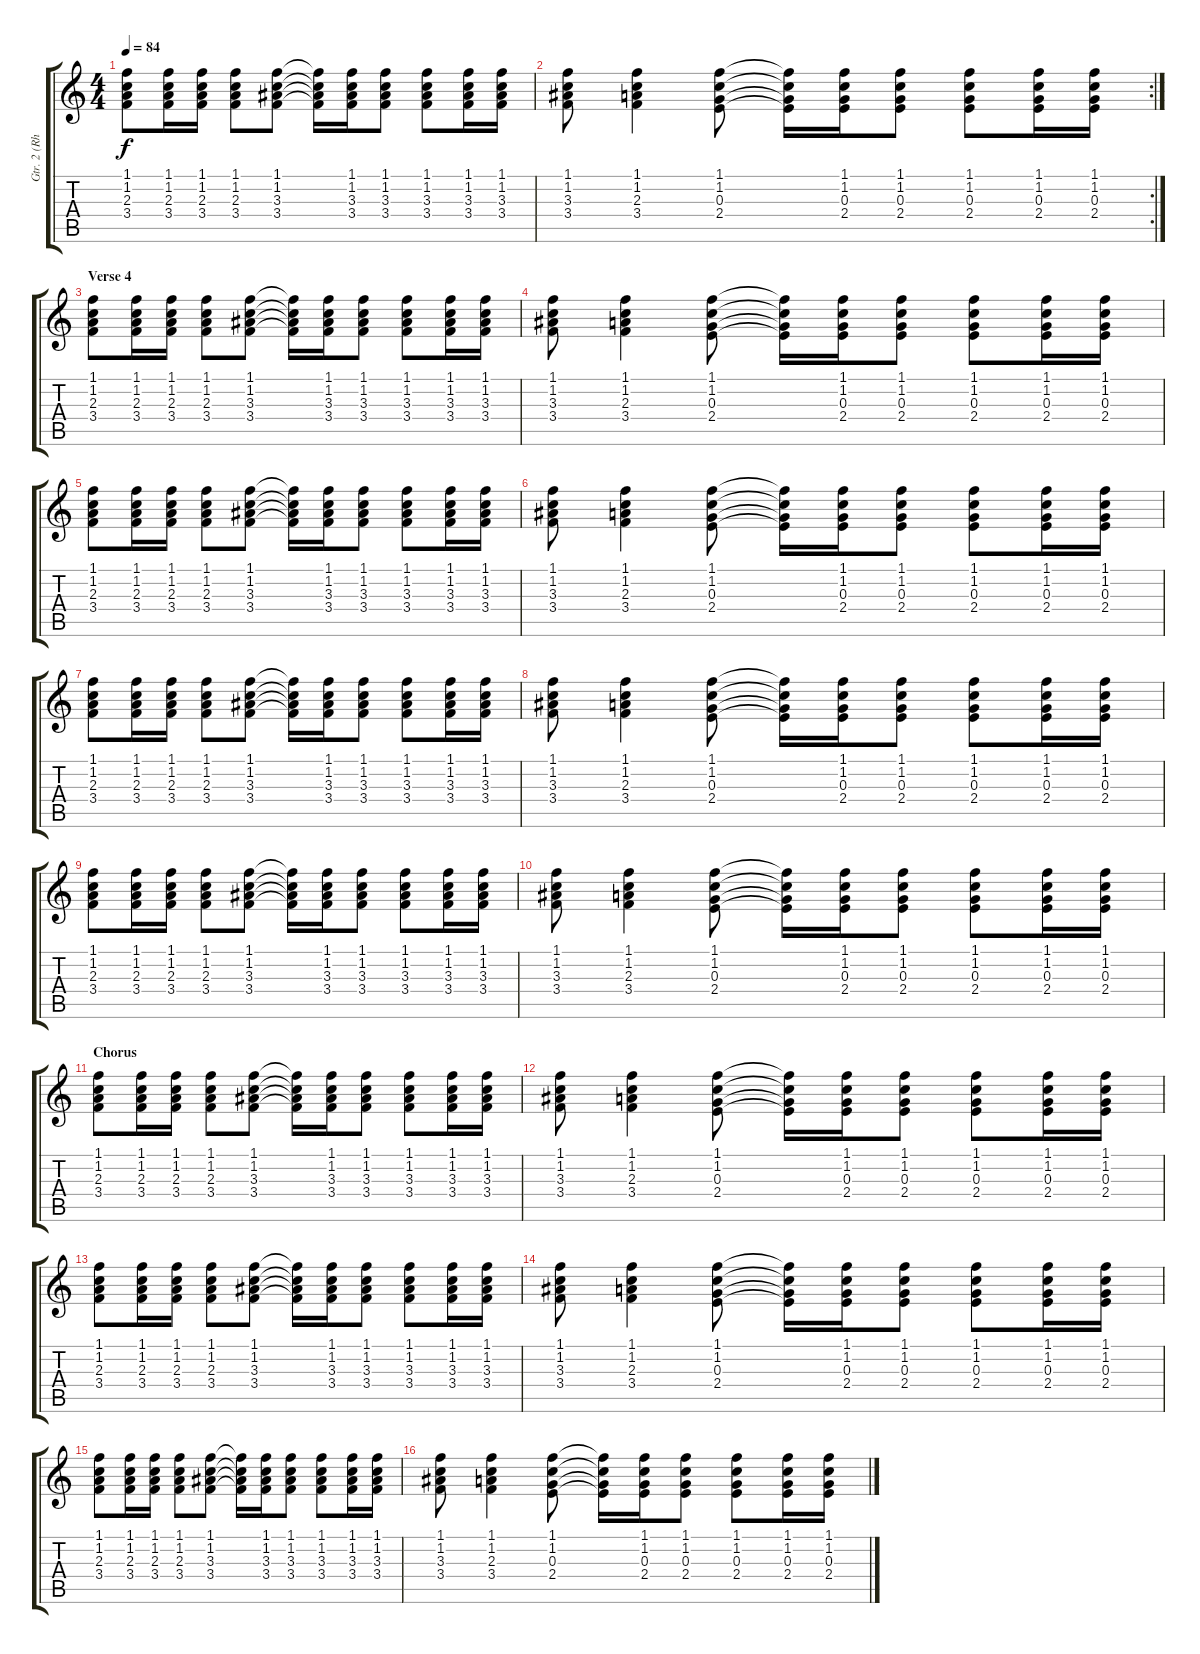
\track ("Gtr. 2 (Rhythm)" "Gtr. 2 (Rh") {instrument acousticguitarsteel}
\staff {score tabs}
\tuning (E4 B3 G3 D3 A2 E2) {hide}
\ts (4 4)
\tempo 84
\clef g2
\ks c
(1.1 1.2 2.3 3.4).8{dy f} (1.1 1.2 2.3 3.4).16 (1.1 1.2 2.3 3.4).16 (1.1 1.2 2.3 3.4).8 (1.1 1.2 3.3 3.4).8 (1.1{t} 1.2{t} 3.3{t} 3.4{t}).16 (1.1 1.2 3.3 3.4).16 (1.1 1.2 3.3 3.4).8 (1.1 1.2 3.3 3.4).8 (1.1 1.2 3.3 3.4).16 (1.1 1.2 3.3 3.4).16 |
\rc 2
(1.1 1.2 3.3 3.4).8 (1.1 1.2 2.3 3.4).4 (1.1 1.2 0.3 2.4).8 (1.1{t} 1.2{t} 0.3{t} 2.4{t}).16 (1.1 1.2 0.3 2.4).16 (1.1 1.2 0.3 2.4).8 (1.1 1.2 0.3 2.4).8 (1.1 1.2 0.3 2.4).16 (1.1 1.2 0.3 2.4).16 |
\section ("" "Verse 4")
(1.1 1.2 2.3 3.4).8{volume 10} (1.1 1.2 2.3 3.4).16 (1.1 1.2 2.3 3.4).16 (1.1 1.2 2.3 3.4).8 (1.1 1.2 3.3 3.4).8 (1.1{t} 1.2{t} 3.3{t} 3.4{t}).16 (1.1 1.2 3.3 3.4).16 (1.1 1.2 3.3 3.4).8 (1.1 1.2 3.3 3.4).8 (1.1 1.2 3.3 3.4).16 (1.1 1.2 3.3 3.4).16 |
(1.1 1.2 3.3 3.4).8 (1.1 1.2 2.3 3.4).4 (1.1 1.2 0.3 2.4).8 (1.1{t} 1.2{t} 0.3{t} 2.4{t}).16 (1.1 1.2 0.3 2.4).16 (1.1 1.2 0.3 2.4).8 (1.1 1.2 0.3 2.4).8 (1.1 1.2 0.3 2.4).16 (1.1 1.2 0.3 2.4).16 |
(1.1 1.2 2.3 3.4).8 (1.1 1.2 2.3 3.4).16 (1.1 1.2 2.3 3.4).16 (1.1 1.2 2.3 3.4).8 (1.1 1.2 3.3 3.4).8 (1.1{t} 1.2{t} 3.3{t} 3.4{t}).16 (1.1 1.2 3.3 3.4).16 (1.1 1.2 3.3 3.4).8 (1.1 1.2 3.3 3.4).8 (1.1 1.2 3.3 3.4).16 (1.1 1.2 3.3 3.4).16 |
(1.1 1.2 3.3 3.4).8 (1.1 1.2 2.3 3.4).4 (1.1 1.2 0.3 2.4).8 (1.1{t} 1.2{t} 0.3{t} 2.4{t}).16 (1.1 1.2 0.3 2.4).16 (1.1 1.2 0.3 2.4).8 (1.1 1.2 0.3 2.4).8 (1.1 1.2 0.3 2.4).16 (1.1 1.2 0.3 2.4).16 |
(1.1 1.2 2.3 3.4).8 (1.1 1.2 2.3 3.4).16 (1.1 1.2 2.3 3.4).16 (1.1 1.2 2.3 3.4).8 (1.1 1.2 3.3 3.4).8 (1.1{t} 1.2{t} 3.3{t} 3.4{t}).16 (1.1 1.2 3.3 3.4).16 (1.1 1.2 3.3 3.4).8 (1.1 1.2 3.3 3.4).8 (1.1 1.2 3.3 3.4).16 (1.1 1.2 3.3 3.4).16 |
(1.1 1.2 3.3 3.4).8 (1.1 1.2 2.3 3.4).4 (1.1 1.2 0.3 2.4).8 (1.1{t} 1.2{t} 0.3{t} 2.4{t}).16 (1.1 1.2 0.3 2.4).16 (1.1 1.2 0.3 2.4).8 (1.1 1.2 0.3 2.4).8 (1.1 1.2 0.3 2.4).16 (1.1 1.2 0.3 2.4).16 |
(1.1 1.2 2.3 3.4).8 (1.1 1.2 2.3 3.4).16 (1.1 1.2 2.3 3.4).16 (1.1 1.2 2.3 3.4).8 (1.1 1.2 3.3 3.4).8 (1.1{t} 1.2{t} 3.3{t} 3.4{t}).16 (1.1 1.2 3.3 3.4).16 (1.1 1.2 3.3 3.4).8 (1.1 1.2 3.3 3.4).8 (1.1 1.2 3.3 3.4).16 (1.1 1.2 3.3 3.4).16 |
(1.1 1.2 3.3 3.4).8 (1.1 1.2 2.3 3.4).4 (1.1 1.2 0.3 2.4).8 (1.1{t} 1.2{t} 0.3{t} 2.4{t}).16 (1.1 1.2 0.3 2.4).16 (1.1 1.2 0.3 2.4).8 (1.1 1.2 0.3 2.4).8 (1.1 1.2 0.3 2.4).16 (1.1 1.2 0.3 2.4).16 |
\section ("" "Chorus")
(1.1 1.2 2.3 3.4).8{volume 16} (1.1 1.2 2.3 3.4).16 (1.1 1.2 2.3 3.4).16 (1.1 1.2 2.3 3.4).8 (1.1 1.2 3.3 3.4).8 (1.1{t} 1.2{t} 3.3{t} 3.4{t}).16 (1.1 1.2 3.3 3.4).16 (1.1 1.2 3.3 3.4).8 (1.1 1.2 3.3 3.4).8 (1.1 1.2 3.3 3.4).16 (1.1 1.2 3.3 3.4).16 |
(1.1 1.2 3.3 3.4).8 (1.1 1.2 2.3 3.4).4 (1.1 1.2 0.3 2.4).8 (1.1{t} 1.2{t} 0.3{t} 2.4{t}).16 (1.1 1.2 0.3 2.4).16 (1.1 1.2 0.3 2.4).8 (1.1 1.2 0.3 2.4).8 (1.1 1.2 0.3 2.4).16 (1.1 1.2 0.3 2.4).16 |
(1.1 1.2 2.3 3.4).8 (1.1 1.2 2.3 3.4).16 (1.1 1.2 2.3 3.4).16 (1.1 1.2 2.3 3.4).8 (1.1 1.2 3.3 3.4).8 (1.1{t} 1.2{t} 3.3{t} 3.4{t}).16 (1.1 1.2 3.3 3.4).16 (1.1 1.2 3.3 3.4).8 (1.1 1.2 3.3 3.4).8 (1.1 1.2 3.3 3.4).16 (1.1 1.2 3.3 3.4).16 |
(1.1 1.2 3.3 3.4).8 (1.1 1.2 2.3 3.4).4 (1.1 1.2 0.3 2.4).8 (1.1{t} 1.2{t} 0.3{t} 2.4{t}).16 (1.1 1.2 0.3 2.4).16 (1.1 1.2 0.3 2.4).8 (1.1 1.2 0.3 2.4).8 (1.1 1.2 0.3 2.4).16 (1.1 1.2 0.3 2.4).16 |
(1.1 1.2 2.3 3.4).8 (1.1 1.2 2.3 3.4).16 (1.1 1.2 2.3 3.4).16 (1.1 1.2 2.3 3.4).8 (1.1 1.2 3.3 3.4).8 (1.1{t} 1.2{t} 3.3{t} 3.4{t}).16 (1.1 1.2 3.3 3.4).16 (1.1 1.2 3.3 3.4).8 (1.1 1.2 3.3 3.4).8 (1.1 1.2 3.3 3.4).16 (1.1 1.2 3.3 3.4).16 |
(1.1 1.2 3.3 3.4).8 (1.1 1.2 2.3 3.4).4 (1.1 1.2 0.3 2.4).8 (1.1{t} 1.2{t} 0.3{t} 2.4{t}).16 (1.1 1.2 0.3 2.4).16 (1.1 1.2 0.3 2.4).8 (1.1 1.2 0.3 2.4).8 (1.1 1.2 0.3 2.4).16 (1.1 1.2 0.3 2.4).16
